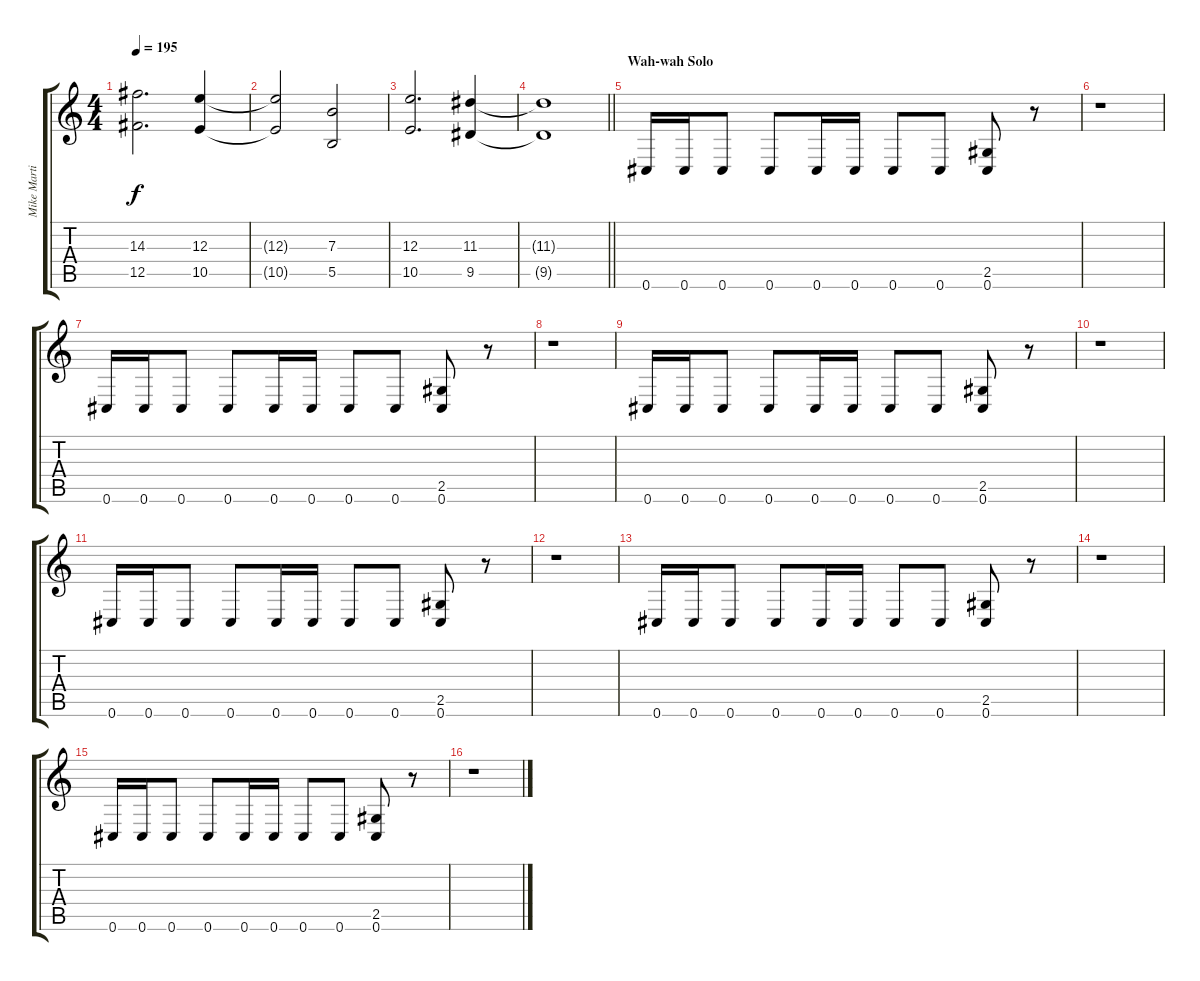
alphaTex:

\track ("Mike Martin" "Mike Marti") {instrument distortionguitar}
\staff {score tabs}
\tuning (Db4 Ab3 E3 B2 Gb2 Db2) {hide}
\ts (4 4)
\tempo 195
\clef g2
\ks c
(14.3 12.5).2{d dy f} (12.3 10.5).4 |
(12.3{t} 10.5{t}).2 (7.3 5.5).2 |
(12.3 10.5).2{d} (11.3 9.5).4 |
\barLineRight lightlight
(11.3{t} 9.5{t}).1 |
\section ("" "Wah-wah Solo ")
0.6.16 0.6.16 0.6.8 0.6.8 0.6.16 0.6.16 0.6.8 0.6.8 (2.5 0.6).8 r.8 |
r.1 |
0.6.16 0.6.16 0.6.8 0.6.8 0.6.16 0.6.16 0.6.8 0.6.8 (2.5 0.6).8 r.8 |
r.1 |
0.6.16 0.6.16 0.6.8 0.6.8 0.6.16 0.6.16 0.6.8 0.6.8 (2.5 0.6).8 r.8 |
r.1 |
0.6.16 0.6.16 0.6.8 0.6.8 0.6.16 0.6.16 0.6.8 0.6.8 (2.5 0.6).8 r.8 |
r.1 |
0.6.16 0.6.16 0.6.8 0.6.8 0.6.16 0.6.16 0.6.8 0.6.8 (2.5 0.6).8 r.8 |
r.1 |
0.6.16 0.6.16 0.6.8 0.6.8 0.6.16 0.6.16 0.6.8 0.6.8 (2.5 0.6).8 r.8 |
r.1
